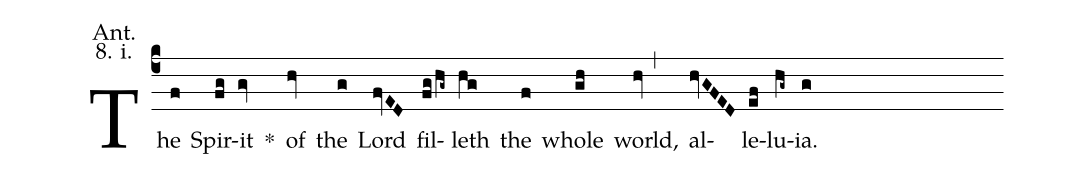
annotation: Ant.;
annotation: 8. i.;
%%
(c4) The(f) Spir(fg)it(gv) <sp>*</sp>() of(hv) the(g) Lord(fvED) fil(fg/hg~)leth(hg) the(f) whole(gh) world,(hv,) al(hvGFED)le(ef)lu(hg~)ia.(g)
